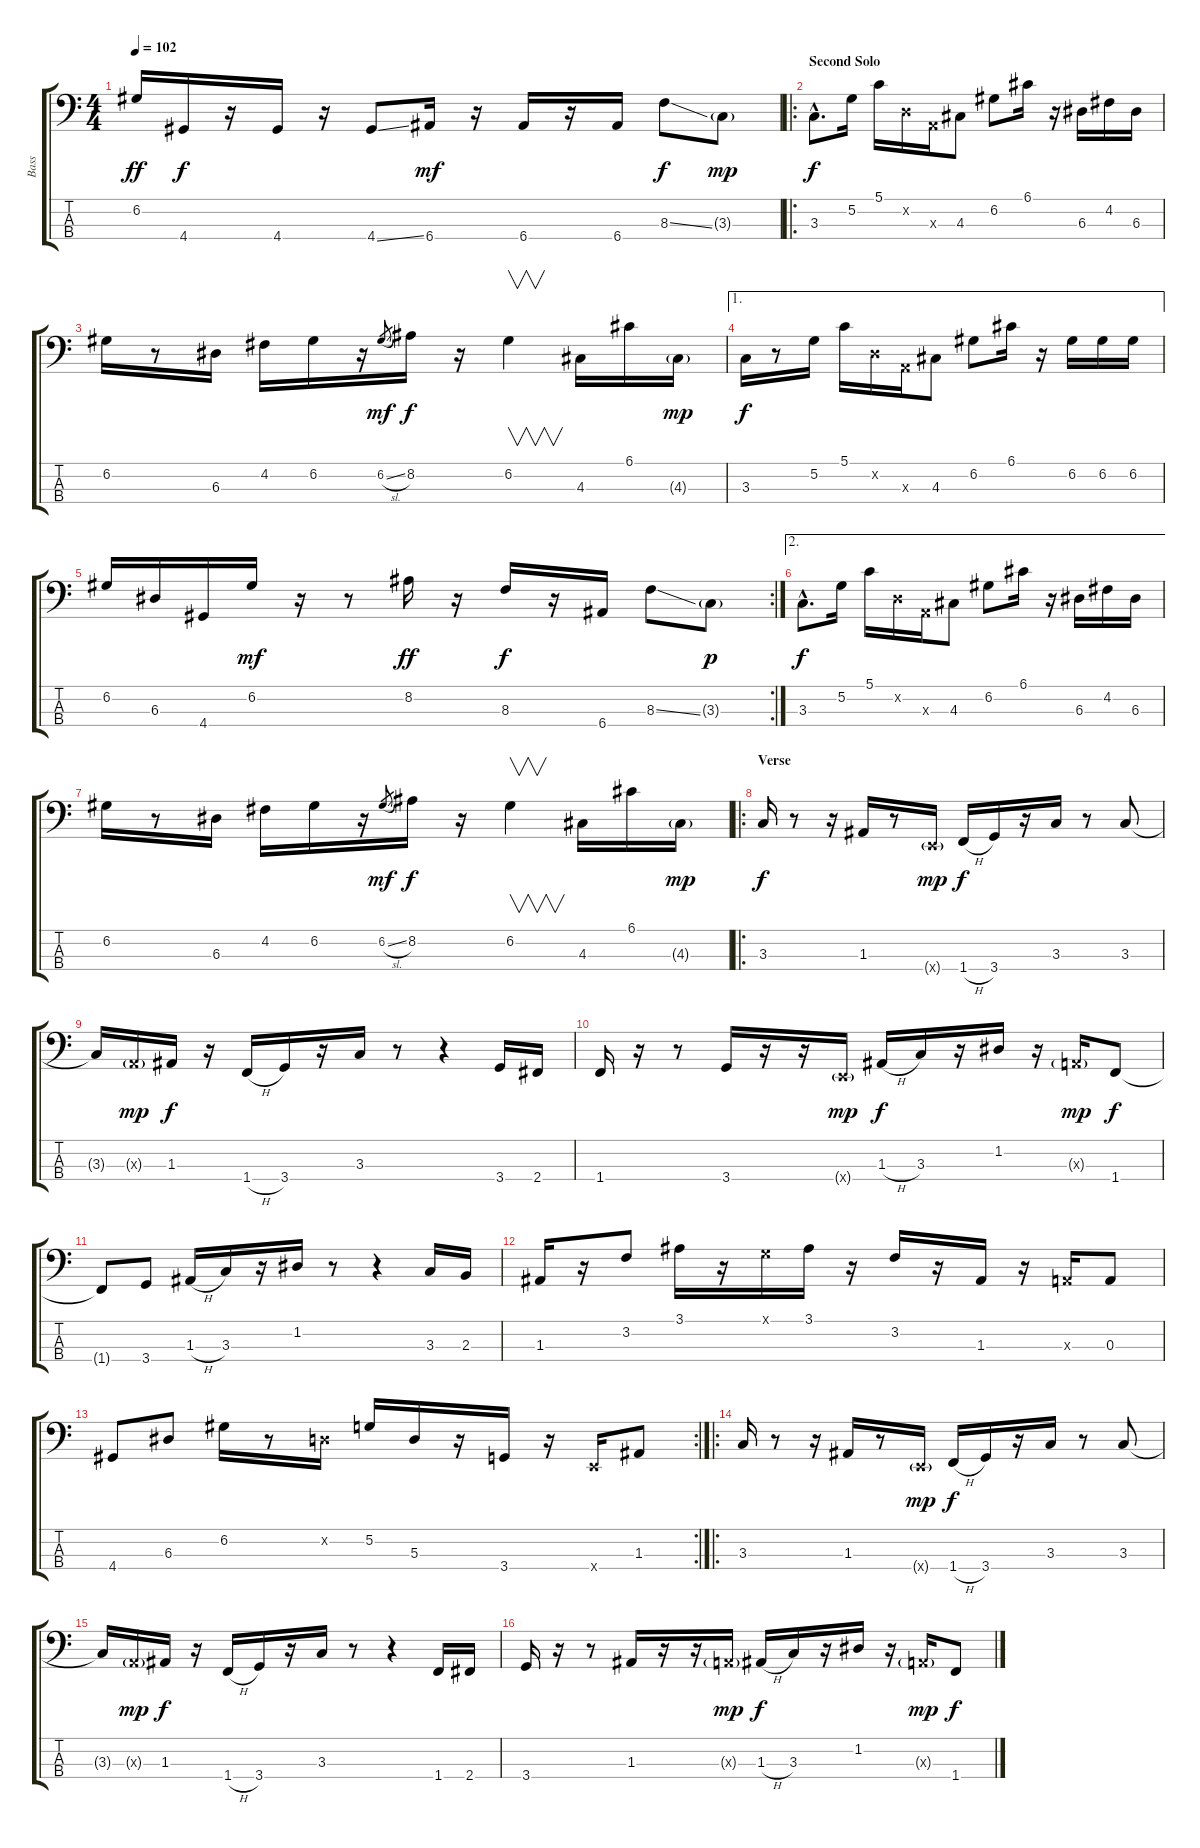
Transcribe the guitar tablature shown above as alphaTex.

\track ("Bass" "Bass") {instrument electricbassfinger}
\staff {score tabs}
\tuning (G2 D2 A1 E1) {hide}
\ts (4 4)
\tempo 102
\clef f4
\ks c
6.2.16{dy ff} 4.4.16{dy f} r.16 4.4.16 r.16 4.4{ss}.8 6.4.16{dy mf} r.16 6.4.16 r.16 6.4.16 8.3{ss}.8{dy f} 3.3{g}.8{dy mp} |
\ro
\section ("" "Second Solo")
3.3{hac}.8{d dy f} 5.2.16 5.1.16 0.2{x}.16 0.3{x}.16 4.3.8 6.2.8 6.1.16 r.16 6.3.16 4.2.16 6.3.16 |
6.2.16 r.8 6.3.16 4.2.16 6.2.16 r.16 6.2{sl}.8{gr dy mf} 8.2.16{dy f} r.16 6.2.4{v} 4.3.16 6.1.16 4.3{g}.16{dy mp} |
\ae 1
3.3.16{dy f} r.8 5.2.16 5.1.16 0.2{x}.16 0.3{x}.16 4.3.8 6.2.8 6.1.16 r.16 6.2.16 6.2.16 6.2.16 |
\rc 2
6.2.16 6.3.16 4.4.16 6.2.16{dy mf} r.16 r.8 8.2.16{dy ff} r.16 8.3.16{dy f} r.16 6.4.16 8.3{ss}.8 3.3{g}.8{dy p} |
\ae 2
3.3{hac}.8{d dy f} 5.2.16 5.1.16 0.2{x}.16 0.3{x}.16 4.3.8 6.2.8 6.1.16 r.16 6.3.16 4.2.16 6.3.16 |
6.2.16 r.8 6.3.16 4.2.16 6.2.16 r.16 6.2{sl}.8{gr dy mf} 8.2.16{dy f} r.16 6.2.4{v} 4.3.16 6.1.16 4.3{g}.16{dy mp} |
\ro
\section ("" "Verse")
3.3.16{dy f} r.8 r.16 1.3.16 r.8 0.4{g x}.16{dy mp} 1.4{h}.16{dy f} 3.4.16 r.16 3.3.16 r.8 3.3.8 |
3.3{t}.16 0.3{g x}.16{dy mp} 1.3.16{dy f} r.16 1.4{h}.16 3.4.16 r.16 3.3.16 r.8 r.4 3.4.16 2.4.16 |
1.4.16 r.16 r.8 3.4.16 r.16 r.16 0.4{g x}.16{dy mp} 1.3{h}.16{dy f} 3.3.16 r.16 1.2.16 r.16 0.3{g x}.16{dy mp} 1.4.8{dy f} |
1.4{t}.8 3.4.8 1.3{h}.16 3.3.16 r.16 1.2.16 r.8 r.4 3.3.16 2.3.16 |
1.3.16 r.16 3.2.8 3.1.16 r.16 0.1{x}.16 3.1.16 r.16 3.2.16 r.16 1.3.16 r.16 0.3{x}.16 0.3.8 |
\rc 2
4.4.8 6.3.8 6.2.16 r.8 0.2{x}.16 5.2.16 5.3.16 r.16 3.4.16 r.16 0.4{x}.16 1.3.8 |
\ro
3.3.16{instrument electricbassfinger} r.8 r.16 1.3.16 r.8 0.4{g x}.16{dy mp} 1.4{h}.16{dy f} 3.4.16 r.16 3.3.16 r.8 3.3.8 |
3.3{t}.16 0.3{g x}.16{dy mp} 1.3.16{dy f} r.16 1.4{h}.16 3.4.16 r.16 3.3.16 r.8 r.4 1.4.16 2.4.16 |
3.4.16 r.16 r.8 1.3.16 r.16 r.16 0.3{g x}.16{dy mp} 1.3{h}.16{dy f} 3.3.16 r.16 1.2.16 r.16 0.3{g x}.16{dy mp} 1.4.8{dy f}
